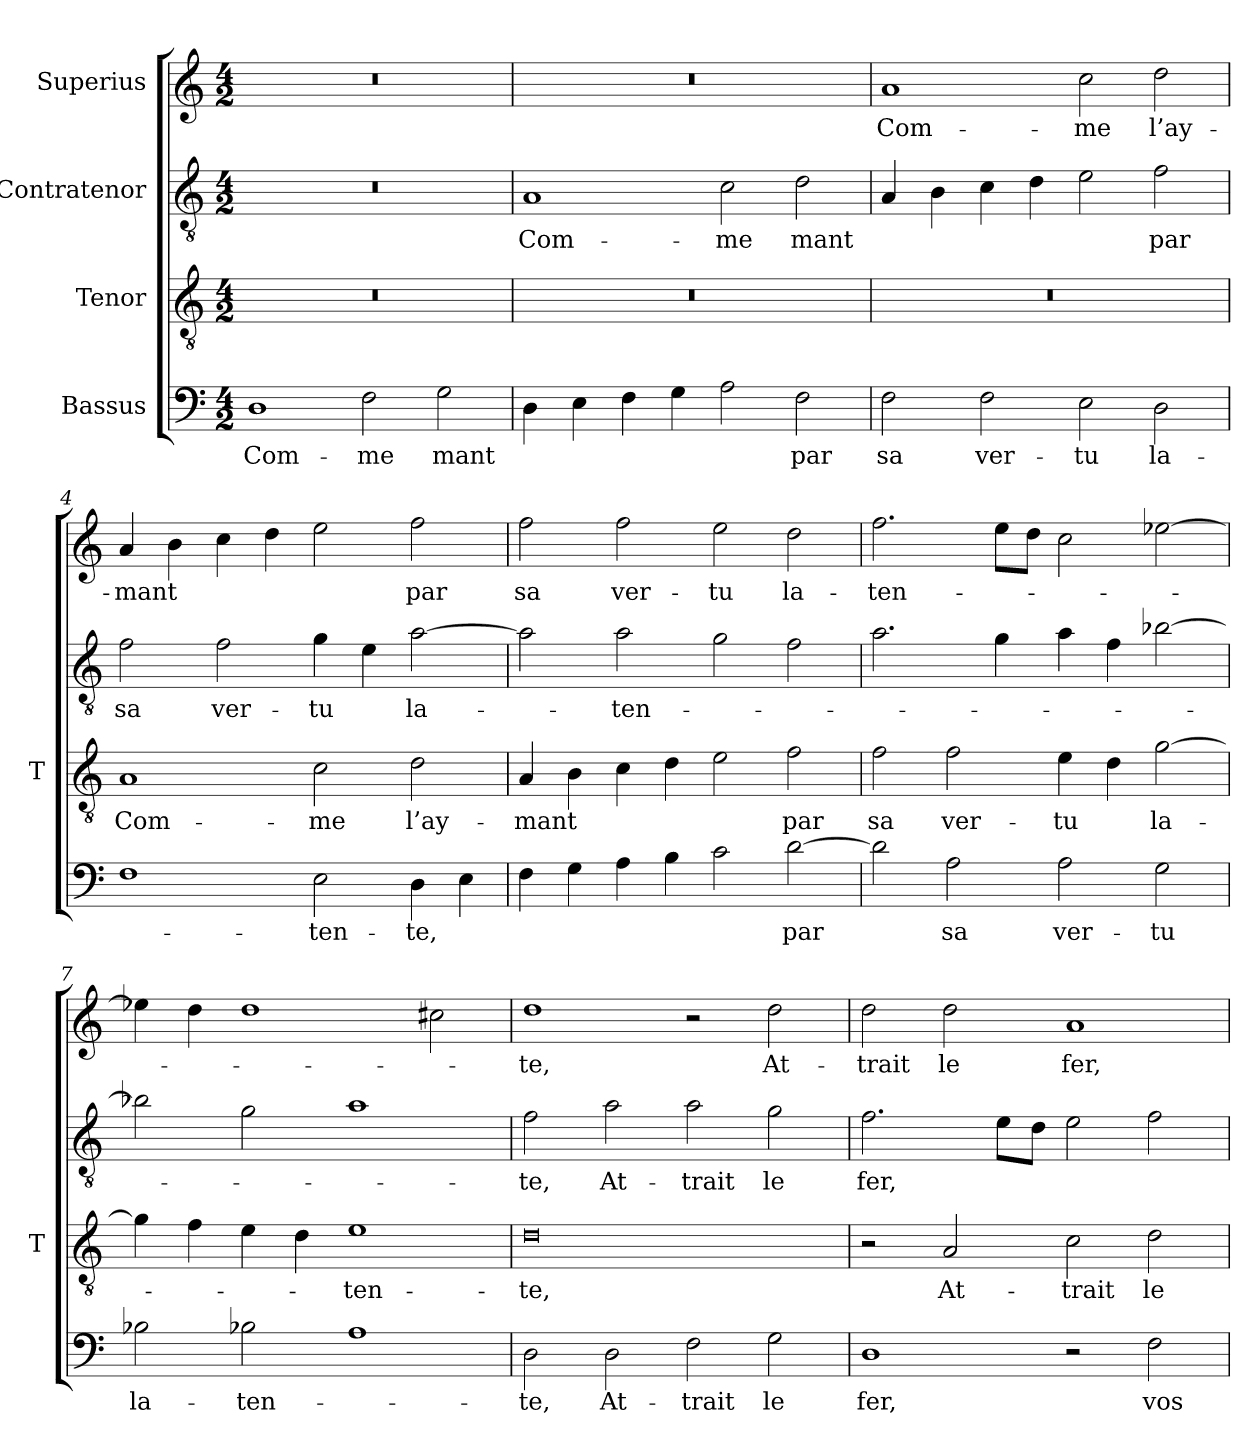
**kern	**text	**kern	**text	**kern	**text	**kern	**text
*part4	*part4	*part3	*part3	*part2	*part2	*part1	*part1
*staff4	*staff4	*staff3	*staff3	*staff2	*staff2	*staff1	*staff1
*I"Bassus	*	*I"Tenor	*	*I"Contratenor	*	*I"Superius	*
*	*	*I'T	*	*	*	*	*
*clefF4	*	*clefGv2	*	*clefGv2	*	*clefG2	*
*k[]	*	*k[]	*	*k[]	*	*k[]	*
*M4/2	*	*M4/2	*	*M4/2	*	*M4/2	*
=1	=1	=1	=1	=1	=1	=1	=1
1D	Com-	0r	.	0r	.	0r	.
2F	-me	.	.	.	.	.	.
2G	-mant	.	.	.	.	.	.
=2	=2	=2	=2	=2	=2	=2	=2
4D	.	0r	.	1A	Com-	0r	.
4E	.	.	.	.	.	.	.
4F	.	.	.	.	.	.	.
4G	.	.	.	.	.	.	.
2A	.	.	.	2c	-me	.	.
2F	-par	.	.	2d	-mant	.	.
=3	=3	=3	=3	=3	=3	=3	=3
2F	-sa	0r	.	4A	.	1a	Com-
.	.	.	.	4B	.	.	.
2F	ver-	.	.	4c	.	.	.
.	.	.	.	4d	.	.	.
2E	-tu	.	.	2e	.	2cc	-me
2D	la-	.	.	2f	-par	2dd	l’ay-
=4	=4	=4	=4	=4	=4	=4	=4
1F	.	1A	Com-	2f	-sa	4a	-mant
.	.	.	.	.	.	4b	.
.	.	.	.	2f	ver-	4cc	.
.	.	.	.	.	.	4dd	.
2E	ten-	2c	-me	4g	-tu	2ee	.
.	.	.	.	4e	.	.	.
4D	-te,	2d	l’ay-	[2a	la-	2ff	-par
4E	.	.	.	.	.	.	.
=5	=5	=5	=5	=5	=5	=5	=5
4F	.	4A	-mant	2a]	.	2ff	-sa
4G	.	4B	.	.	.	.	.
4A	.	4c	.	2a	ten-	2ff	ver-
4B	.	4d	.	.	.	.	.
2c	.	2e	.	2g	.	2ee	-tu
[2d	-par	2f	-par	2f	.	2dd	la-
=6	=6	=6	=6	=6	=6	=6	=6
2d]	.	2f	-sa	2.a	.	2.ff	ten-
2A	-sa	2f	ver-	.	.	.	.
.	.	.	.	4g	.	8eeL	.
.	.	.	.	.	.	8ddJ	.
2A	ver-	4e	-tu	4a	.	2cc	.
.	.	4d	.	4f	.	.	.
2G	-tu	[2g	la-	[2b-X	.	[2ee-X	.
=7	=7	=7	=7	=7	=7	=7	=7
2B-X	la-	4g]	.	2b-X]	.	4ee-X]	.
.	.	4f	.	.	.	4dd	.
2B-X	ten-	4e	.	2g	.	1dd	.
.	.	4d	.	.	.	.	.
1A	.	1e	ten-	1a	.	.	.
.	.	.	.	.	.	2cc#X	.
=8	=8	=8	=8	=8	=8	=8	=8
2D	-te,	0d	-te,	2f	-te,	1dd	-te,
2D	At-	.	.	2a	At-	.	.
2F	-trait	.	.	2a	-trait	2r	.
2G	-le	.	.	2g	-le	2dd	At-
=9	=9	=9	=9	=9	=9	=9	=9
1D	-fer,	2r	.	2.f	-fer,	2dd	-trait
.	.	2A	At-	.	.	2dd	-le
.	.	.	.	8eL	.	.	.
.	.	.	.	8dJ	.	.	.
2r	.	2c	-trait	2e	.	1a	-fer,
2F	vos-	2d	-le	2f	.	.	.
=	=	=	=	=	=	=	=
*-	*-	*-	*-	*-	*-	*-	*-
